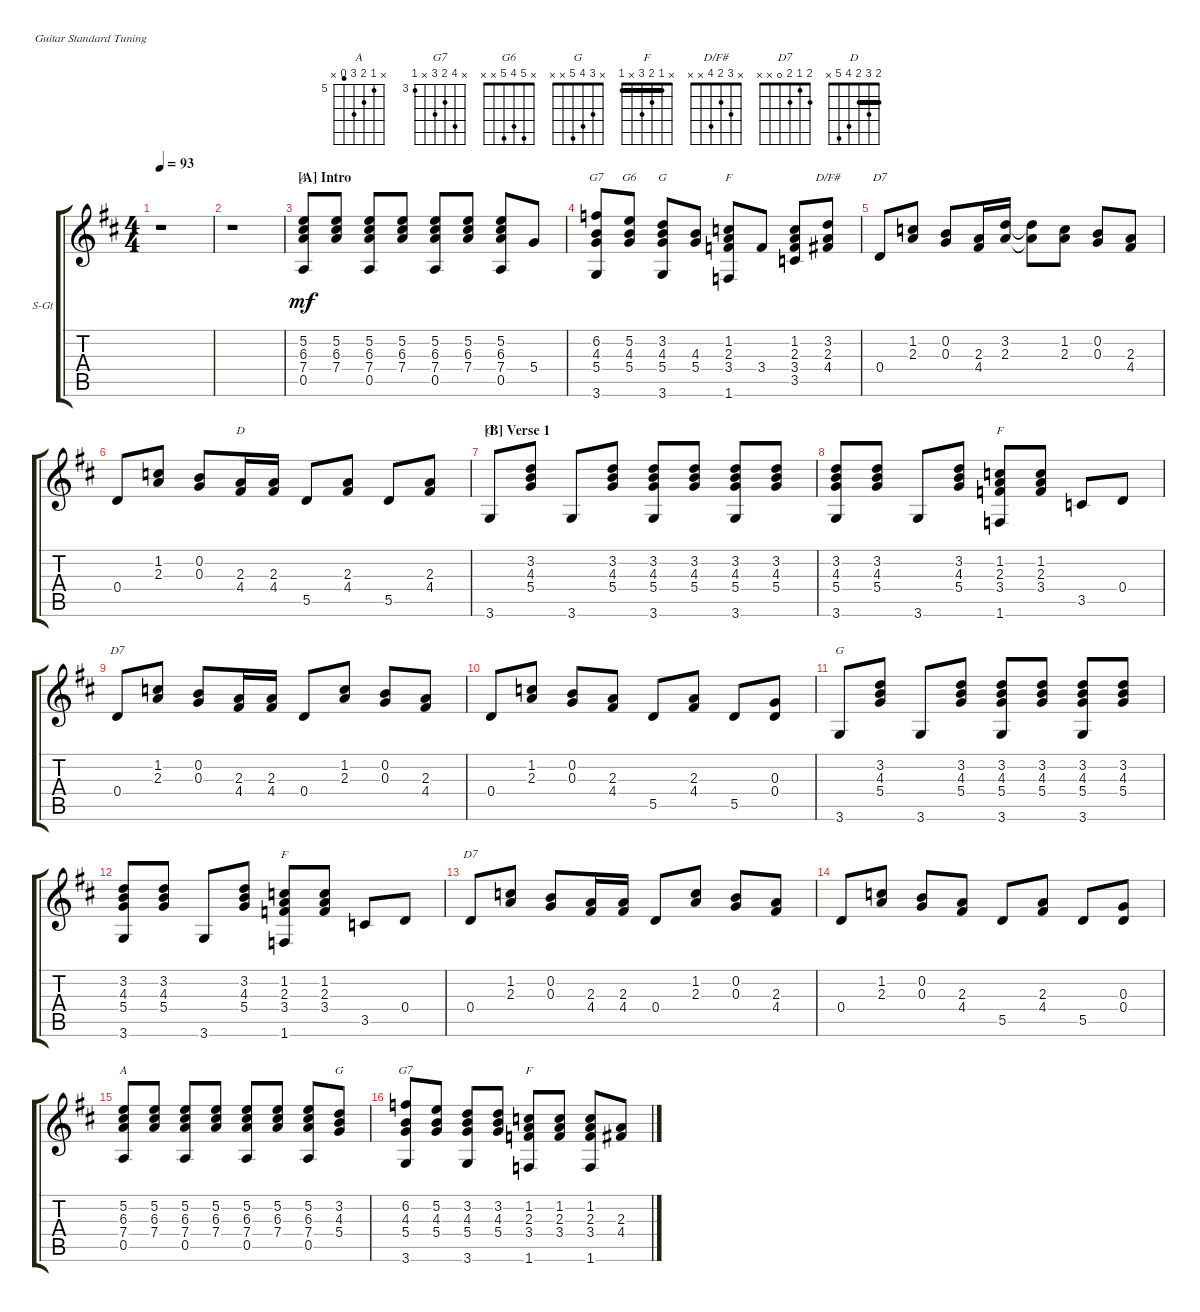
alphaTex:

\defaultSystemsLayout 4
\bracketExtendMode groupsimilarinstruments
\firstSystemTrackNameOrientation horizontal
\otherSystemsTrackNameOrientation horizontal
\track ("Piano arranged for guitar" "S-Gt") {instrument acousticguitarsteel}
\staff {score tabs}
\tuning (E4 B3 G3 D3 A2 E2)
\chord ("A" x 5 6 7 4 x) {firstfret 5}
\chord ("G7" x 6 4 5 x 3) {firstfret 3}
\chord ("G6" x 5 4 5 x x)
\chord ("G" 3 3 4 5 5 3) {barre (3 3)}
\chord ("F" 1 1 2 3 3 1) {barre (1 1)}
\chord ("D/F#" x 3 2 4 x x)
\chord ("D7" 2 1 2 0 x x)
\chord ("D" 2 3 2 4 5 x) {barre 2}
\chord ("F" x 1 2 3 x 1) {barre 1}
\chord ("G" x 3 4 5 x x)
\ts (4 4)
\tempo 93
\clef g2
\scale
0.525292
\ks d
r.1{dy mf instrument acousticguitarsteel} |
\scale
0.237354 r.1 |
\section ("A" "Intro")
\scale
0.237354 (0.5 7.4 6.3 5.2).8{ch "A"} (7.4 6.3 5.2).8 (0.5 7.4 6.3 5.2).8 (7.4 6.3 5.2).8 (0.5 7.4 6.3 5.2).8 (7.4 6.3 5.2).8 (0.5 7.4 6.3 5.2).8 5.4.8 |
\scale
0.333333 (4.3 6.2 3.6 5.4).8{ch "G7"} (5.2 4.3 5.4).8{ch "G6"} (4.3 3.2 5.4 3.6).8{ch "G"} (4.3 5.4).8 (3.4 2.3 1.2 1.6).8{ch "F"} 3.4.8 (3.4 2.3 1.2 3.5).8 (4.4 2.3 3.2).8{ch "D/F#"} |
\scale
0.333333 0.4.8{ch "D7"} (2.3 1.2).8 (0.2 0.3).8 (2.3 4.4).16 (2.3 3.2).16 (3.2{t} 2.3{t}).8 (1.2 2.3).8 (0.3 0.2).8 (2.3 4.4).8 |
\scale
0.333333 0.4.8 (2.3 1.2).8 (0.2 0.3).8 (2.3 4.4).16{ch "D"} (4.4 2.3).16 5.5.8 (2.3 4.4).8 5.5.8 (2.3 4.4).8 |
\section ("B" "Verse 1")
3.6.8{ch "G"} (5.4 4.3 3.2).8 3.6.8 (5.4 4.3 3.2).8 (3.2 4.3 5.4 3.6).8 (3.2 4.3 5.4).8 (3.2 4.3 5.4 3.6).8 (3.2 4.3 5.4).8 |
(3.6 5.4 4.3 3.2).8 (3.2 5.4 4.3).8 3.6.8 (4.3 3.2 5.4).8 (1.6 3.4 2.3 1.2).8{ch "F"} (1.2 2.3 3.4).8 3.5.8 0.4.8 |
0.4.8{ch "D7"} (2.3 1.2).8 (0.2 0.3).8 (2.3 4.4).16 (4.4 2.3).16 0.4.8 (1.2 2.3).8 (0.3 0.2).8 (2.3 4.4).8 |
0.4.8 (1.2 2.3).8 (0.3 0.2).8 (2.3 4.4).8 5.5.8 (2.3 4.4).8 5.5.8 (0.3 0.4).8 |
3.6.8{ch "G"} (5.4 4.3 3.2).8 3.6.8 (5.4 4.3 3.2).8 (3.2 4.3 5.4 3.6).8 (3.2 4.3 5.4).8 (3.2 4.3 5.4 3.6).8 (3.2 4.3 5.4).8 |
(3.6 5.4 4.3 3.2).8 (3.2 5.4 4.3).8 3.6.8 (4.3 3.2 5.4).8 (1.6 3.4 2.3 1.2).8{ch "F"} (1.2 2.3 3.4).8 3.5.8 0.4.8 |
0.4.8{ch "D7"} (2.3 1.2).8 (0.2 0.3).8 (2.3 4.4).16 (4.4 2.3).16 0.4.8 (1.2 2.3).8 (0.3 0.2).8 (2.3 4.4).8 |
0.4.8 (1.2 2.3).8 (0.3 0.2).8 (2.3 4.4).8 5.5.8 (2.3 4.4).8 5.5.8 (0.3 0.4).8 |
(0.5 7.4 6.3 5.2).8{ch "A"} (7.4 6.3 5.2).8 (0.5 7.4 6.3 5.2).8 (7.4 6.3 5.2).8 (0.5 7.4 6.3 5.2).8 (7.4 6.3 5.2).8 (0.5 7.4 6.3 5.2).8 (5.4 3.2 4.3).8{ch "G"} |
(4.3 6.2 3.6 5.4).8{ch "G7"} (5.2 4.3 5.4).8 (4.3 3.2 5.4 3.6).8 (4.3 5.4 3.2).8 (3.4 2.3 1.2 1.6).8{ch "F"} (3.4 1.2 2.3).8 (3.4 2.3 1.2 1.6).8 (4.4 2.3).8
